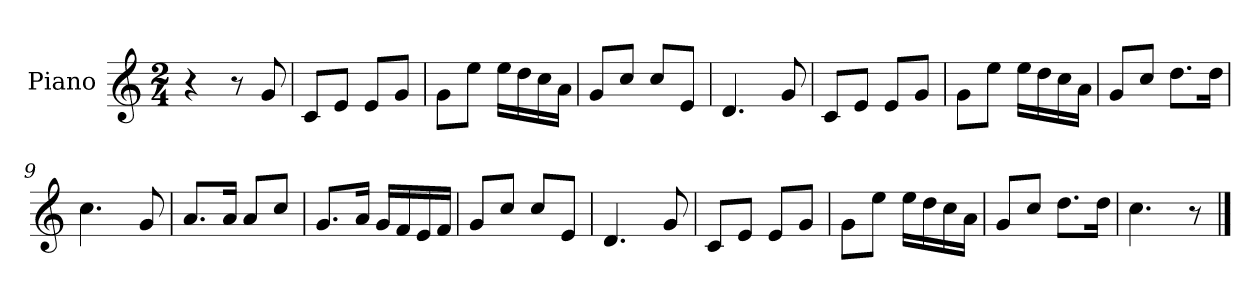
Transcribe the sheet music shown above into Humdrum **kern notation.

**kern
*part1
*staff1
*I"Piano
*I'Pno
*clefG2
*k[]
*C:
*M2/4
=1
4r
8r
8g/
=2
8c/L
8e/J
8e/L
8g/J
=3
8g\L
8ee\J
16ee\LL
16dd\
16cc\
16a\JJ
=4
8g/L
8cc/J
8cc/L
8e/J
=5
4.d/
8g/
=6
8c/L
8e/J
8e/L
8g/J
=7
8g\L
8ee\J
16ee\LL
16dd\
16cc\
16a\JJ
=8
8g/L
8cc/J
8.dd\L
16dd\Jk
=9
4.cc\
8g/
=10
8.a/L
16a/Jk
8a/L
8cc/J
=11
8.g/L
16a/Jk
16g/LL
16f/
16e/
16f/JJ
=12
8g/L
8cc/J
8cc/L
8e/J
=13
4.d/
8g/
=14
8c/L
8e/J
8e/L
8g/J
=15
8g\L
8ee\J
16ee\LL
16dd\
16cc\
16a\JJ
=16
8g/L
8cc/J
8.dd\L
16dd\Jk
=17
4.cc\
8r
==
*-
